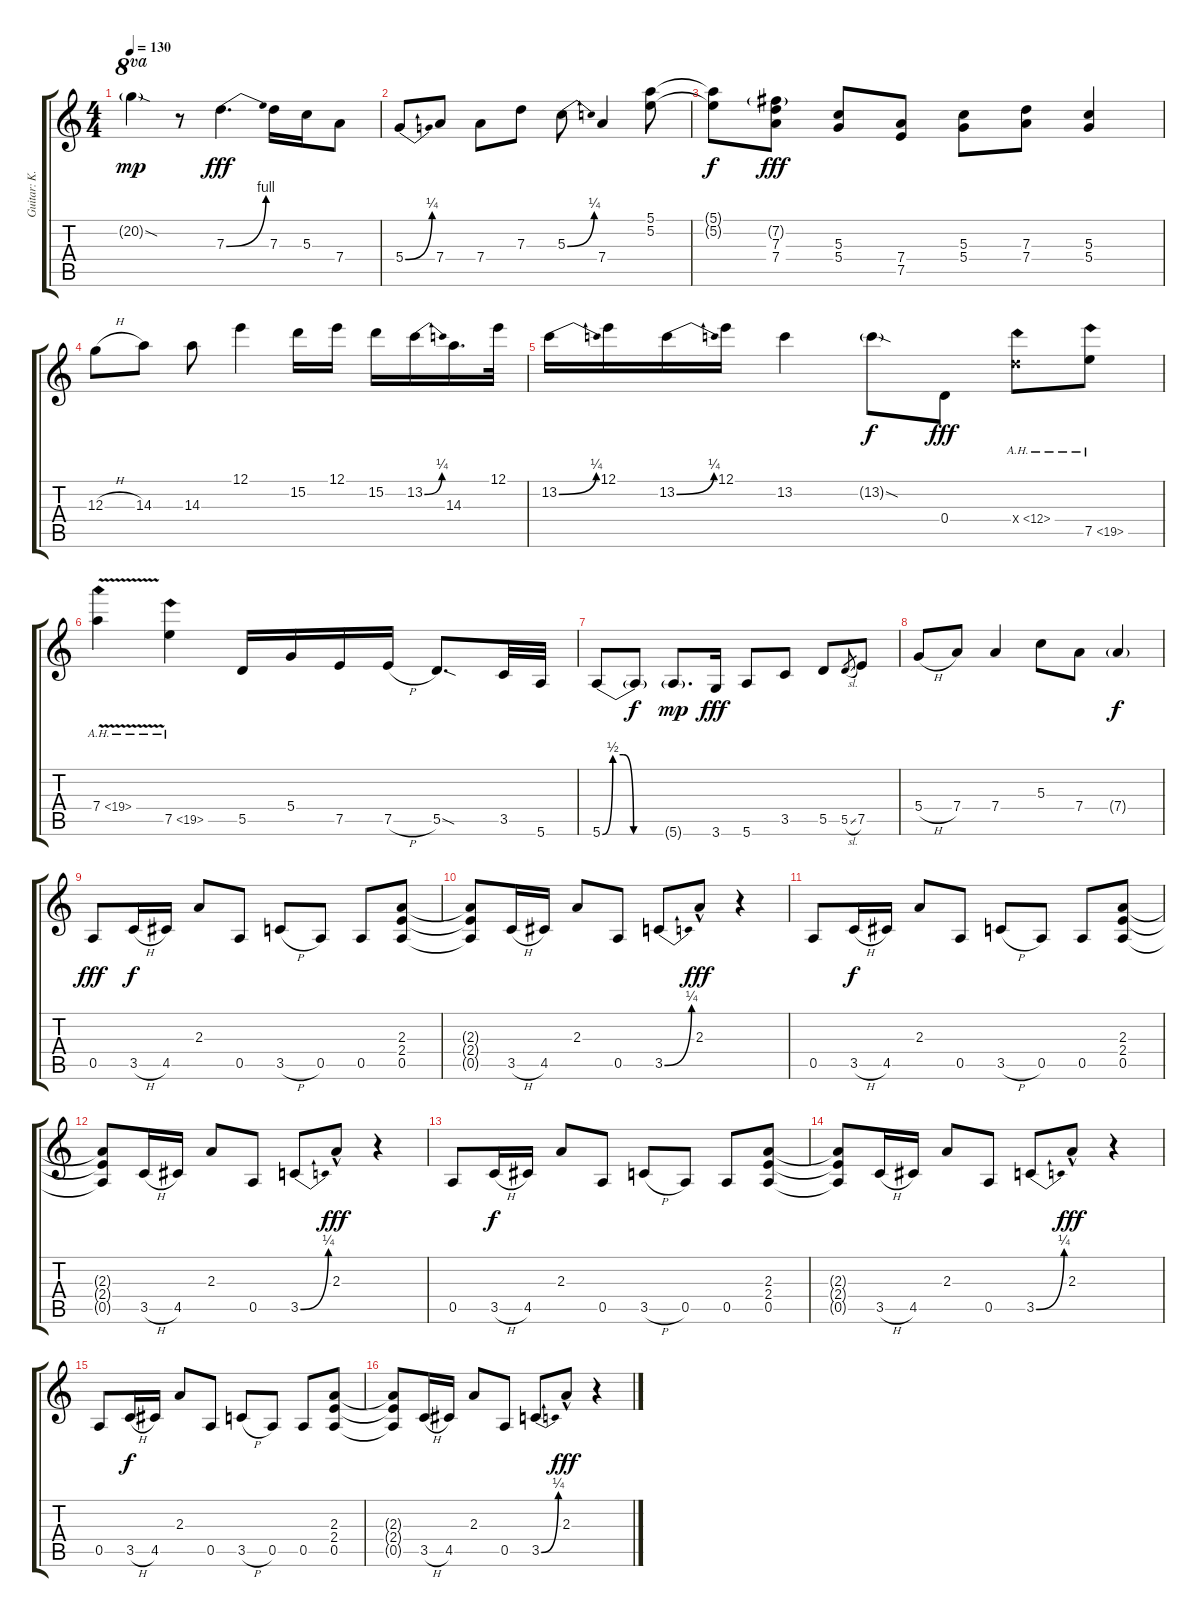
\track ("Guitar: K.K." "Guitar: K.") {instrument overdrivenguitar}
\staff {score tabs}
\tuning (E4 B3 G3 D3 A2 E2) {hide}
\ts (4 4)
\tempo 130
\clef g2
\ks c
20.2{sod g}.4{ot 8va dy mp} r.8 7.3{be (bend 0 0 60 4)}.4{d dy fff} 7.3.16 5.3.16 7.4.8 |
5.4{be (bend 0 0 60 1)}.8 7.4.8 7.4.8 7.3.8 5.3{be (bend 0 0 60 1)}.8 7.4.4 (5.1 5.2).8 |
(5.1{t} 5.2{t}).8{dy f} (7.2{g} 7.3 7.4).8{dy fff} (5.3 5.4).8 (7.4 7.5).8 (5.3 5.4).8 (7.3 7.4).8 (5.3 5.4).4 |
12.3{h}.8 14.3.8 14.3.8 12.1.4 15.2.16 12.1.16 15.2.16 13.2{be (bend 0 0 60 1)}.16 14.3.16{d} 12.1.32 |
13.2{be (bend 0 0 60 1)}.16 12.1.16 13.2{be (bend 0 0 60 1)}.16 12.1.16 13.2.4 13.2{sod g}.8{dy f} 0.4.8{dy fff} 0.4{ah 12 x}.8{ot 8vb} 7.5{ah 12}.8{ot 8vb} |
7.4{ah 12 v}.4{ot 8vb} 7.5{ah 12}.4{ot 8vb} 5.5.16 5.4.16 7.5.16 7.5{h}.16 5.5{sod}.8{d} 3.5.32 5.6.32 |
5.6{be (custom 0 0 10 2 20 2 30 0 60 0)}.8 5.6{t}.8{dy f} 5.6{g}.8{d dy mp} 3.6.16{dy fff} 5.6.8 3.5.8 5.5.8 5.5{sl}.8{gr} 7.5.8 |
5.4{h}.8 7.4.8 7.4.4 5.3.8 7.4.8 7.4{g}.4{dy f} |
0.5.8{dy fff volume 6} 3.5{h}.16{dy f} 4.5.16 2.3.8 0.5.8 3.5{h}.8 0.5.8 0.5.8 (2.3 2.4 0.5).8 |
(2.3{t} 2.4{t} 0.5{t}).8 3.5{h}.16 4.5.16 2.3.8 0.5.8 3.5{be (bend 0 0 60 1)}.8 2.3{hac}.8{dy fff} r.4 |
0.5.8 3.5{h}.16{dy f} 4.5.16 2.3.8 0.5.8 3.5{h}.8 0.5.8 0.5.8 (2.3 2.4 0.5).8 |
(2.3{t} 2.4{t} 0.5{t}).8 3.5{h}.16 4.5.16 2.3.8 0.5.8 3.5{be (bend 0 0 60 1)}.8 2.3{hac}.8{dy fff} r.4 |
0.5.8{volume 0} 3.5{h}.16{dy f} 4.5.16 2.3.8 0.5.8 3.5{h}.8 0.5.8 0.5.8 (2.3 2.4 0.5).8 |
(2.3{t} 2.4{t} 0.5{t}).8 3.5{h}.16 4.5.16 2.3.8 0.5.8 3.5{be (bend 0 0 60 1)}.8 2.3{hac}.8{dy fff} r.4 |
0.5.8 3.5{h}.16{dy f} 4.5.16 2.3.8 0.5.8 3.5{h}.8 0.5.8 0.5.8 (2.3 2.4 0.5).8 |
(2.3{t} 2.4{t} 0.5{t}).8 3.5{h}.16 4.5.16 2.3.8 0.5.8 3.5{be (bend 0 0 60 1)}.8 2.3{hac}.8{dy fff} r.4
